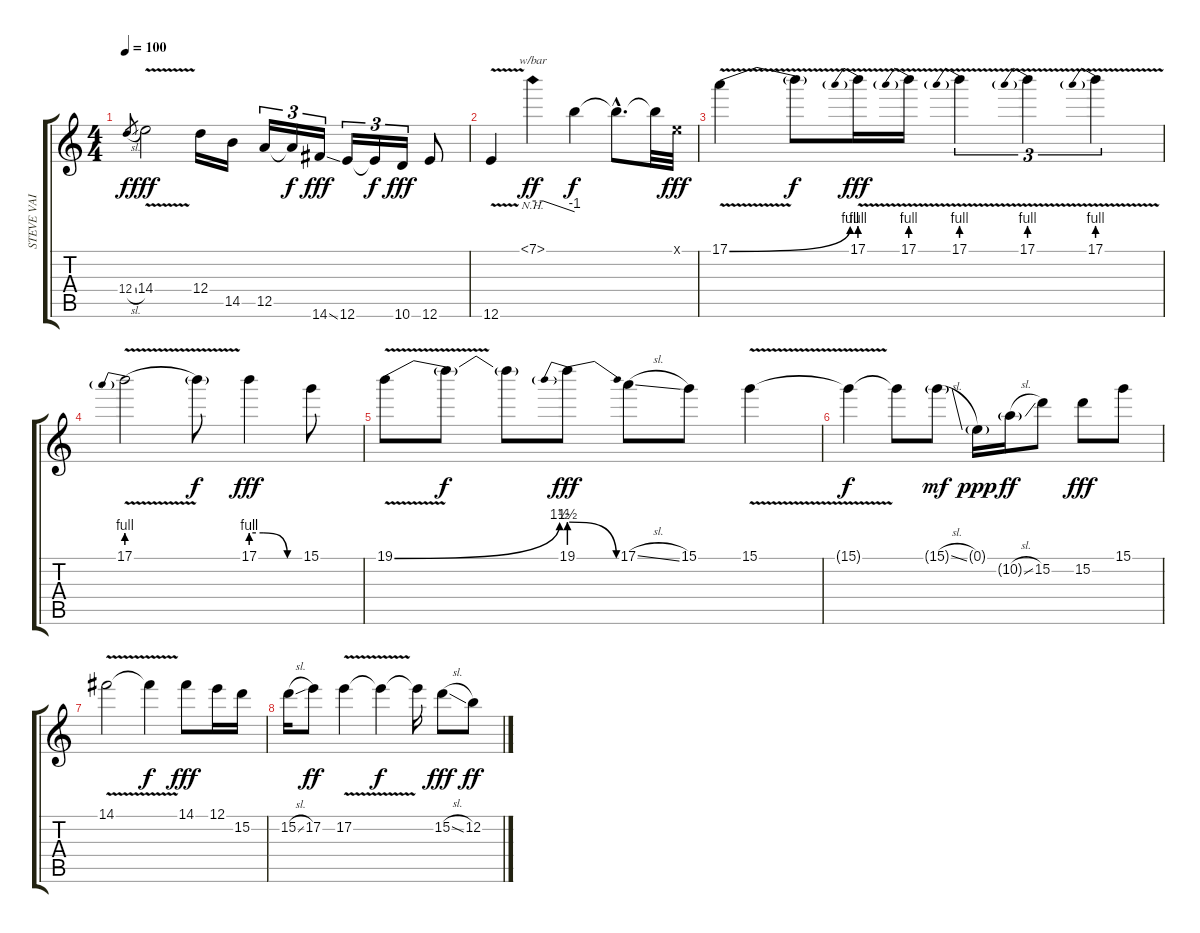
\track ("STEVE VAI" "STEVE VAI") {instrument overdrivenguitar}
\staff {score tabs}
\tuning (E4 B3 G3 D3 A2 E2) {hide}
\ts (4 4)
\tempo 100
\clef g2
\ks c
12.4{sl}.8{gr dy f} 14.4{v}.2{dy fff} 12.4.16 14.5.16 12.5.16{tu (3 2)} 12.5{t}.16{tu (3 2) dy f} 14.6{ss}.16{tu (3 2) dy fff} 12.6.16{tu (3 2)} 12.6{t}.16{tu (3 2) dy f} 10.6.16{tu (3 2) dy fff} 12.6.8 |
12.6{v}.4 7.1{nh}.4{tbe (custom default 0 0 15 0 60 -4) dy ff} 7.1{t}.4{dy f} 7.1{hac t}.8{d} 7.1{t}.32 0.1{x}.32{dy fff} |
17.1{be (bend 0 0 60 4) v}.4 17.1{t}.8{dy f} 17.1{be (prebend 0 4 60 4) v}.16{dy fff} 17.1{be (prebend 0 4 60 4) v}.16 17.1{be (prebend 0 4 60 4) v}.4{tu (3 2)} 17.1{be (prebend 0 4 60 4) v}.4{tu (3 2)} 17.1{be (prebend 0 4 60 4) v}.4{tu (3 2)} |
17.1{be (prebend 0 4 60 4) v}.2 17.1{t}.8{dy f} 17.1{be (custom 0 4 15 4 45 0 60 0)}.4{dy fff} 15.1.8 |
19.1{be (bend 0 0 60 6) v}.8 19.1{t}.8{dy f} 19.1{t}.8 19.1{be (prebendrelease 0 6 60 0)}.8{dy fff} 17.1{sl}.8 15.1.8 15.1{v}.4 |
15.1{t}.4{dy f} 15.1{t}.8 15.1{sl g}.8{dy mf} 0.1{g}.16{dy ppp} 10.2{sl g}.16{dy ff} 15.2.8 15.2.8{dy fff} 15.1.8 |
14.1{v}.2 14.1{t}.4{dy f} 14.1.8{dy fff} 12.1.16 15.2.16 |
15.2{sl}.16 17.2.8{dy ff} 17.2{v}.4 17.2{t}.4{dy f} 17.2{t}.16 15.2{sl}.8{dy fff} 12.2.8{dy ff}
